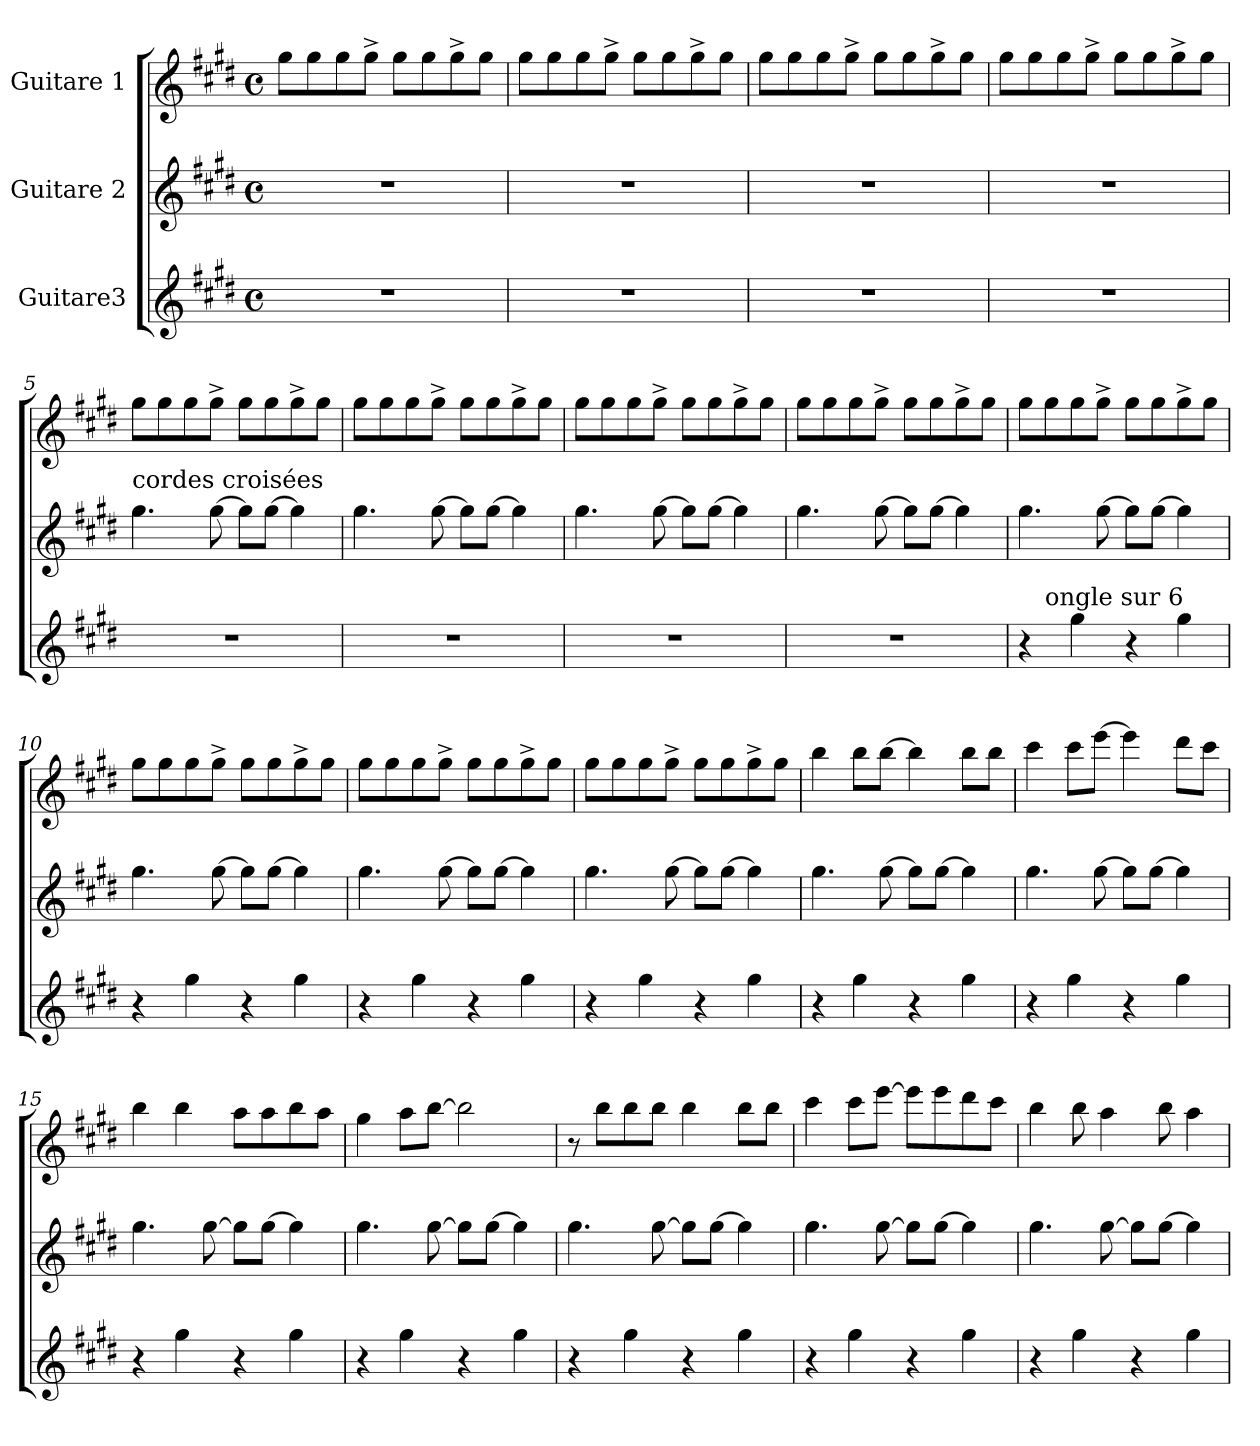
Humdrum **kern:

**kern	**kern	**kern
*part3	*part2	*part1
*staff3	*staff2	*staff1
*I"Guitare3	*I"Guitare 2	*I"Guitare  1
*clefG2	*clefG2	*clefG2
*ITrd7c12	*ITrd7c12	*ITrd7c12
*k[f#c#g#d#]	*k[f#c#g#d#]	*k[f#c#g#d#]
*E:	*E:	*E:
*M4/4	*M4/4	*M4/4
*met(c)	*met(c)	*met(c)
=1	=1	=1
1r	1r	8g#\L
.	.	8g#\
.	.	8g#\
.	.	8g#^>\J
.	.	8g#\L
.	.	8g#\
.	.	8g#^>\
.	.	8g#\J
=2	=2	=2
1r	1r	8g#\L
.	.	8g#\
.	.	8g#\
.	.	8g#^>\J
.	.	8g#\L
.	.	8g#\
.	.	8g#^>\
.	.	8g#\J
=3	=3	=3
1r	1r	8g#\L
.	.	8g#\
.	.	8g#\
.	.	8g#^>\J
.	.	8g#\L
.	.	8g#\
.	.	8g#^>\
.	.	8g#\J
=4	=4	=4
1r	1r	8g#\L
.	.	8g#\
.	.	8g#\
.	.	8g#^>\J
.	.	8g#\L
.	.	8g#\
.	.	8g#^>\
.	.	8g#\J
!!LO:LB:g=z
=5	=5	=5
!	!LO:TX:a:t=cordes croisées	!
1r	4.g#\	8g#\L
.	.	8g#\
.	.	8g#\
.	[8g#\	8g#^>\J
.	8g#\L]	8g#\L
.	[8g#\J	8g#\
.	4g#\]	8g#^>\
.	.	8g#\J
=6	=6	=6
1r	4.g#\	8g#\L
.	.	8g#\
.	.	8g#\
.	[8g#\	8g#^>\J
.	8g#\L]	8g#\L
.	[8g#\J	8g#\
.	4g#\]	8g#^>\
.	.	8g#\J
=7	=7	=7
1r	4.g#\	8g#\L
.	.	8g#\
.	.	8g#\
.	[8g#\	8g#^>\J
.	8g#\L]	8g#\L
.	[8g#\J	8g#\
.	4g#\]	8g#^>\
.	.	8g#\J
=8	=8	=8
1r	4.g#\	8g#\L
.	.	8g#\
.	.	8g#\
.	[8g#\	8g#^>\J
.	8g#\L]	8g#\L
.	[8g#\J	8g#\
.	4g#\]	8g#^>\
.	.	8g#\J
!!LO:LB:g=z
=9	=9	=9
*^	*	*
4r	8ryy	4.g#\	8g#\L
!	!LO:TX:a:t=ongle sur 6	!	!
.	2..ryy	.	8g#\
4g#\	.	.	8g#\
.	.	[8g#\	8g#^>\J
4r	.	8g#\L]	8g#\L
.	.	[8g#\J	8g#\
4g#\	.	4g#\]	8g#^>\
.	.	.	8g#\J
*v	*v	*	*
=10	=10	=10
4r	4.g#\	8g#\L
.	.	8g#\
4g#\	.	8g#\
.	[8g#\	8g#^>\J
4r	8g#\L]	8g#\L
.	[8g#\J	8g#\
4g#\	4g#\]	8g#^>\
.	.	8g#\J
=11	=11	=11
4r	4.g#\	8g#\L
.	.	8g#\
4g#\	.	8g#\
.	[8g#\	8g#^>\J
4r	8g#\L]	8g#\L
.	[8g#\J	8g#\
4g#\	4g#\]	8g#^>\
.	.	8g#\J
=12	=12	=12
4r	4.g#\	8g#\L
.	.	8g#\
4g#\	.	8g#\
.	[8g#\	8g#^>\J
4r	8g#\L]	8g#\L
.	[8g#\J	8g#\
4g#\	4g#\]	8g#^>\
.	.	8g#\J
!!LO:PB:g=z
=13	=13	=13
4r	4.g#\	4b\
4g#\	.	8b\L
.	[8g#\	[8b\J
4r	8g#\L]	4b\]
.	[8g#\J	.
4g#\	4g#\]	8b\L
.	.	8b\J
=14	=14	=14
4r	4.g#\	4cc#\
4g#\	.	8cc#\L
.	[8g#\	[8ee\J
4r	8g#\L]	4ee\]
.	[8g#\J	.
4g#\	4g#\]	8dd#\L
.	.	8cc#\J
=15	=15	=15
4r	4.g#\	4b\
4g#\	.	4b\
.	[8g#\	.
4r	8g#\L]	8a\L
.	[8g#\J	8a\
4g#\	4g#\]	8b\
.	.	8a\J
=16	=16	=16
4r	4.g#\	4g#\
4g#\	.	8a\L
.	[8g#\	[8b\J
4r	8g#\L]	2b\]
.	[8g#\J	.
4g#\	4g#\]	.
!!LO:LB:g=z
=17	=17	=17
4r	4.g#\	8r
.	.	8b\L
4g#\	.	8b\
.	[8g#\	8b\J
4r	8g#\L]	4b\
.	[8g#\J	.
4g#\	4g#\]	8b\L
.	.	8b\J
=18	=18	=18
4r	4.g#\	4cc#\
4g#\	.	8cc#\L
.	[8g#\	[8ee\J
4r	8g#\L]	8ee\L]
.	[8g#\J	8ee\
4g#\	4g#\]	8dd#\
.	.	8cc#\J
=19	=19	=19
4r	4.g#\	4b\
4g#\	.	8b\
.	[8g#\	4a\
4r	8g#\L]	.
.	[8g#\J	8b\
4g#\	4g#\]	4a\
=	=	=
*-	*-	*-
